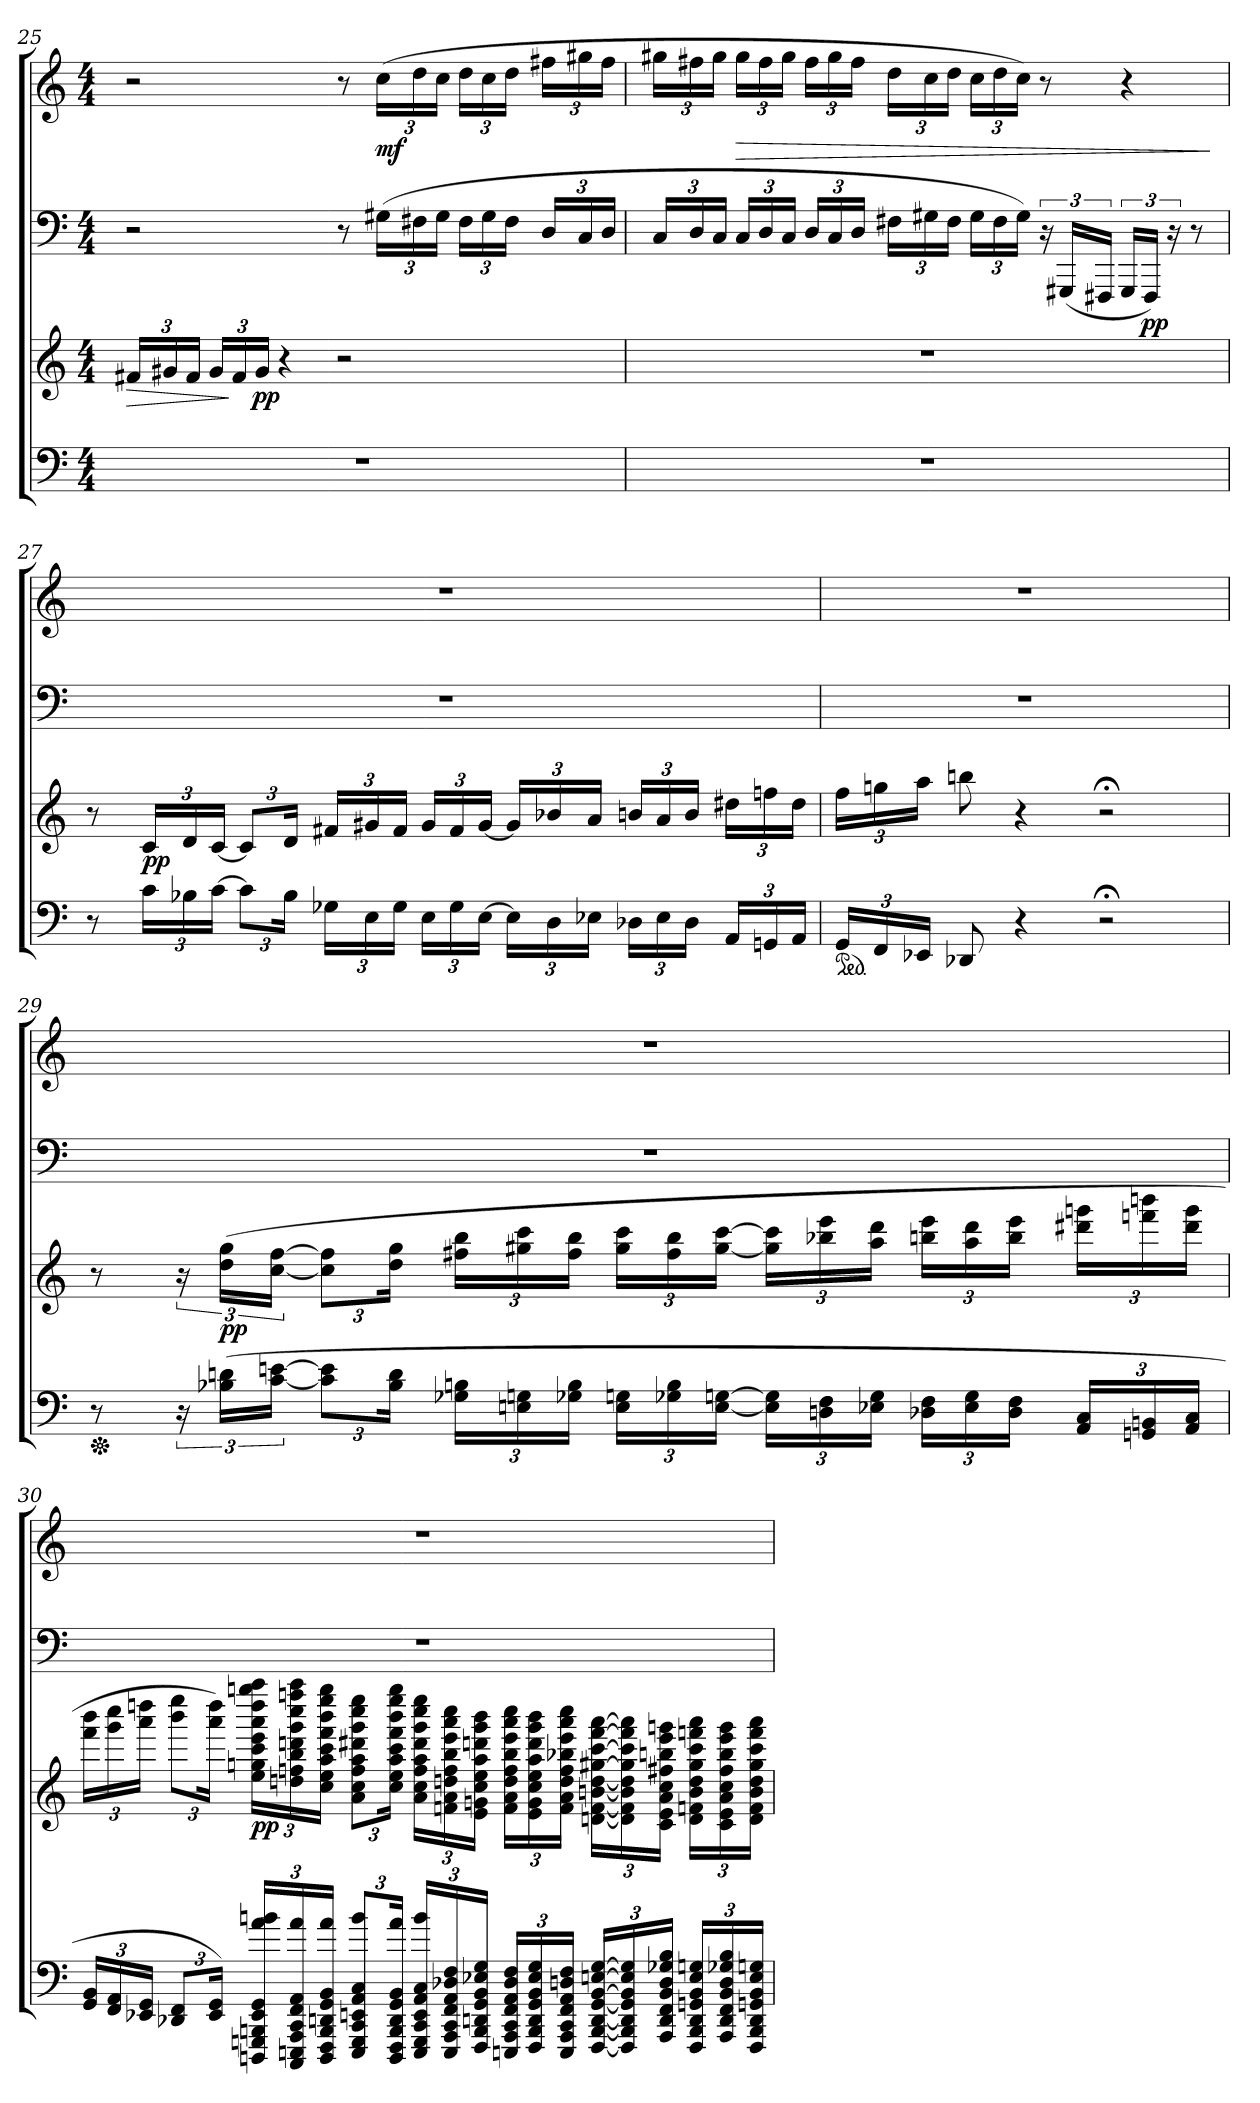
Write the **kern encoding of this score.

**kern	**kern	**dynam	**kern	**dynam	**kern	**dynam
*part4	*part3	*part3	*part2	*part2	*part1	*part1
*staff4	*staff3	*staff3	*staff2	*staff2	*staff1	*staff1
*clefF4	*clefG2	*	*clefF4	*	*clefG2	*
*k[]	*k[]	*	*k[]	*	*k[]	*
*M4/4	*M4/4	*	*M4/4	*	*M4/4	*
=25	=25	=25	=25	=25	=25	=25
!	!	!LO:HP:b	!	!	!	!
1r	24f#X/LL	>	2r	.	2r	.
.	24g#X/	.	.	.	.	.
.	24f#/JJ	.	.	.	.	.
.	24g#/LL	.	.	.	.	.
.	24f#/	]	.	.	.	.
.	24g#/JJ	pp	.	.	.	.
.	4r	.	.	.	.	.
.	2r	.	8r	.	8r	.
.	.	.	(24G#X\LL	.	(24cc\LL	mf
.	.	.	24F#X\	.	24dd\	.
.	.	.	24G#\JJ	.	24cc\JJ	.
.	.	.	24F#\LL	.	24dd\LL	.
.	.	.	24G#\	.	24cc\	.
.	.	.	24F#\JJ	.	24dd\JJ	.
.	.	.	24D/LL	.	24ff#X\LL	.
.	.	.	24C/	.	24gg#X\	.
.	.	.	24D/JJ	.	24ff#\JJ	.
=26	=26	=26	=26	=26	=26	=26
1r	1r	.	24C/LL	.	24gg#X\LL	.
.	.	.	24D/	.	24ff#X\	.
.	.	.	24C/JJ	.	24gg#\JJ	.
!	!	!	!	!	!	!LO:HP:b
.	.	.	24C/LL	.	24gg#\LL	>
.	.	.	24D/	.	24ff#\	.
.	.	.	24C/JJ	.	24gg#\JJ	.
.	.	.	24D/LL	.	24ff#\LL	.
.	.	.	24C/	.	24gg#\	.
.	.	.	24D/JJ	.	24ff#\JJ	.
.	.	.	24F#X\LL	.	24dd\LL	.
.	.	.	24G#X\	.	24cc\	.
.	.	.	24F#\JJ	.	24dd\JJ	.
.	.	.	24G#\LL	.	24cc\LL	.
.	.	.	24F#\	.	24dd\	.
.	.	.	24G#\JJ)	.	24cc\JJ)	.
.	.	.	24r	.	8r	.
.	.	.	(24GGG#X/LL	.	.	.
.	.	.	24FFF#X/JJ	.	.	.
.	.	.	24GGG#/LL	.	4r	.
.	.	.	24FFF#/JJ)	pp	.	.
.	.	.	24r	.	.	.
.	.	.	8r	.	.	.
.	.	.	.	.	.	]
=27	=27	=27	=27	=27	=27	=27
8r	8r	.	1r	.	1r	.
24c\LL	24c/LL	pp	.	.	.	.
24B-X\	24d/	.	.	.	.	.
[24c\JJ	[24c/JJ	.	.	.	.	.
12c\L]	12c/L]	.	.	.	.	.
24B-\Jk	24d/Jk	.	.	.	.	.
24G-X\LL	24f#X/LL	.	.	.	.	.
24E\	24g#X/	.	.	.	.	.
24G-\JJ	24f#/JJ	.	.	.	.	.
24E\LL	24g#/LL	.	.	.	.	.
24G-\	24f#/	.	.	.	.	.
[24E\JJ	[24g#/JJ	.	.	.	.	.
24E\LL]	24g#/LL]	.	.	.	.	.
24D\	24b-X/	.	.	.	.	.
24E-X\JJ	24a/JJ	.	.	.	.	.
24D-X\LL	24bn/LL	.	.	.	.	.
24E-\	24a/	.	.	.	.	.
24D-\JJ	24b/JJ	.	.	.	.	.
24AA/LL	24dd#X\LL	.	.	.	.	.
24GGn/	24ffn\	.	.	.	.	.
24AA/JJ	24dd#\JJ	.	.	.	.	.
=28	=28	=28	=28	=28	=28	=28
*ped	*	*	*	*	*	*
24GG/LL	24ff\LL	.	1r	.	1r	.
24FF/	24ggn\	.	.	.	.	.
24EE-X/JJ	24aa\JJ	.	.	.	.	.
8DD-X/	8bbn\	.	.	.	.	.
4r	4r	.	.	.	.	.
2r;<	2r;<	.	.	.	.	.
=29	=29	=29	=29	=29	=29	=29
*Xped	*	*	*	*	*	*
8r	8r	.	1r	.	1r	.
24r	24r	.	.	.	.	.
(24B-X\ 24dn\LL	(24dd\ 24gg\LL	pp	.	.	.	.
[24c\ [24en\JJ	[24cc\ [24ff\JJ	.	.	.	.	.
12c]\ 12e]\L	12cc]\ 12ff]\L	.	.	.	.	.
24B-\ 24d\Jk	24dd\ 24gg\Jk	.	.	.	.	.
24G-X\ 24Bn\LL	24ff#X\ 24bb\LL	.	.	.	.	.
24En\ 24Gn\	24gg#X\ 24ccc\	.	.	.	.	.
24G-X\ 24B\JJ	24ff#\ 24bb\JJ	.	.	.	.	.
24E\ 24Gn\LL	24gg#\ 24ccc\LL	.	.	.	.	.
24G-X\ 24B\	24ff#\ 24bb\	.	.	.	.	.
[24E\ [24Gn\JJ	[24gg#\ [24ccc\JJ	.	.	.	.	.
24E]\ 24G]\LL	24gg#]\ 24ccc]\LL	.	.	.	.	.
24Dn\ 24F\	24bb-X\ 24eee\	.	.	.	.	.
24E-X\ 24G\JJ	24aa\ 24ddd\JJ	.	.	.	.	.
24D-X\ 24F\LL	24bbn\ 24eee\LL	.	.	.	.	.
24E-\ 24G\	24aa\ 24ddd\	.	.	.	.	.
24D-\ 24F\JJ	24bb\ 24eee\JJ	.	.	.	.	.
24AA/ 24C/LL	24ddd#X\ 24gggn\LL	.	.	.	.	.
24GGn/ 24BBn/	24fffn\ 24bbbn\	.	.	.	.	.
24AA/ 24C/JJ	24ddd#\ 24ggg\JJ	.	.	.	.	.
=30	=30	=30	=30	=30	=30	=30
24GG/ 24BB/LL	24fff\ 24bbb\LL	.	1r	.	1r	.
24FF/ 24AA/	24ggg\ 24cccc\	.	.	.	.	.
24EE-X/ 24GG/JJ	24aaa\ 24ddddn\JJ	.	.	.	.	.
12DD-X/ 12FF/L	12bbb\ 12eeee\L	.	.	.	.	.
24EE-/ 24GG/Jk)	24aaa\ 24dddd\Jk)	.	.	.	.	.
24a/ 24bn/ 24DDDn/ 24GGGn/ 24BBBn/ 24EE-/ 24GG/LL	24ee\ 24ggn\ 24ccc\ 24eee\ 24aaa\ 24dddd\ 24ggggn\ 24aaaa\LL	pp	.	.	.	.
24a/ 24CCC/ 24EEEn/ 24AAA/ 24CC/ 24FF/ 24AA/	24ddn\ 24ffn\ 24bb\ 24dddn\ 24ggg\ 24cccc\ 24ffffn\ 24aaaa\	.	.	.	.	.
24a/ 24DDD/ 24FFF/ 24BBB/ 24DDn/ 24GG/ 24BB/JJ	24cc\ 24ee\ 24aa\ 24ccc\ 24fff\ 24bbb\ 24eeee\ 24gggg\JJ	.	.	.	.	.
12b/ 12EEE/ 12GGG/ 12CC/ 12EEn/ 12AA/ 12C/L	12a\ 12cc\ 12ff\ 12aa\ 12ddd#X\ 12ggg\ 12cccc\ 12eeee\L	.	.	.	.	.
24a/ 24DDD/ 24FFF/ 24BBB/ 24DD/ 24GG/ 24BB/Jk	24cc\ 24ee\ 24aa\ 24ccc\ 24fff\ 24bbb\ 24eeee\ 24gggg\Jk	.	.	.	.	.
24b/ 24EEE/ 24GGG/ 24CC/ 24EE/ 24AA/ 24C/LL	24a\ 24cc\ 24ff\ 24aa\ 24ddd#\ 24ggg\ 24cccc\ 24eeee\LL	.	.	.	.	.
24EEE/ 24AAA/ 24CC/ 24FF/ 24AA/ 24D-X/ 24F/	24fn\ 24a\ 24ddn\ 24ff\ 24bb\ 24eee\ 24aaa\ 24cccc\	.	.	.	.	.
24FFF/ 24BBB/ 24DDn/ 24GG/ 24BB/ 24E-X/ 24G/JJ	24e\ 24gn\ 24cc\ 24ee\ 24aa\ 24dddn\ 24ggg\ 24bbb\JJ	.	.	.	.	.
24EEEn/ 24AAA/ 24CC/ 24FF/ 24AA/ 24D-/ 24F/LL	24f\ 24a\ 24dd\ 24ff\ 24bb\ 24eee\ 24aaa\ 24cccc\LL	.	.	.	.	.
24FFF/ 24BBB/ 24DD/ 24GG/ 24BB/ 24E-/ 24G/	24e\ 24g\ 24cc\ 24ee\ 24aa\ 24ddd\ 24ggg\ 24bbb\	.	.	.	.	.
24EEE/ 24AAA/ 24CC/ 24FF/ 24AA/ 24Dn/ 24F/JJ	24f\ 24a\ 24dd\ 24ff\ 24bb-X\ 24eee\ 24aaa\ 24cccc\JJ	.	.	.	.	.
[24FFF/ [24BBB/ [24DD/ [24GG/ [24BB/ [24En/ [24G/LL	[24dn\ [24f\ [24bn\ [24dd\ [24gg#X\ [24ccc\ [24fff\ [24aaa\LL	.	.	.	.	.
24FFF]/ 24BBB]/ 24DD]/ 24GG]/ 24BB]/ 24E]/ 24G]/	24d]\ 24f]\ 24b]\ 24dd]\ 24gg#]\ 24ccc]\ 24fff]\ 24aaa]\	.	.	.	.	.
24AAA/ 24DD/ 24FF/ 24BB/ 24D/ 24G-X/ 24B/JJ	24c\ 24e\ 24a\ 24cc\ 24ff#X\ 24bbn\ 24eee\ 24gggn\JJ	.	.	.	.	.
24FFF/ 24BBB/ 24DD/ 24GGn/ 24BB/ 24E/ 24Gn/LL	24d\ 24fn\ 24b\ 24dd\ 24gg#\ 24ccc\ 24fffn\ 24aaa\LL	.	.	.	.	.
24AAA/ 24DD/ 24FF/ 24BB/ 24D/ 24G-X/ 24B/	24c\ 24e\ 24a\ 24cc\ 24ff#\ 24bb\ 24eee\ 24ggg\	.	.	.	.	.
24FFF/ 24BBB/ 24DD/ 24GGn/ 24BB/ 24E/ 24Gn/JJ	24d\ 24f\ 24b\ 24dd\ 24gg#\ 24ccc\ 24fff\ 24aaa\JJ	.	.	.	.	.
=	=	=	=	=	=	=
*-	*-	*-	*-	*-	*-	*-
